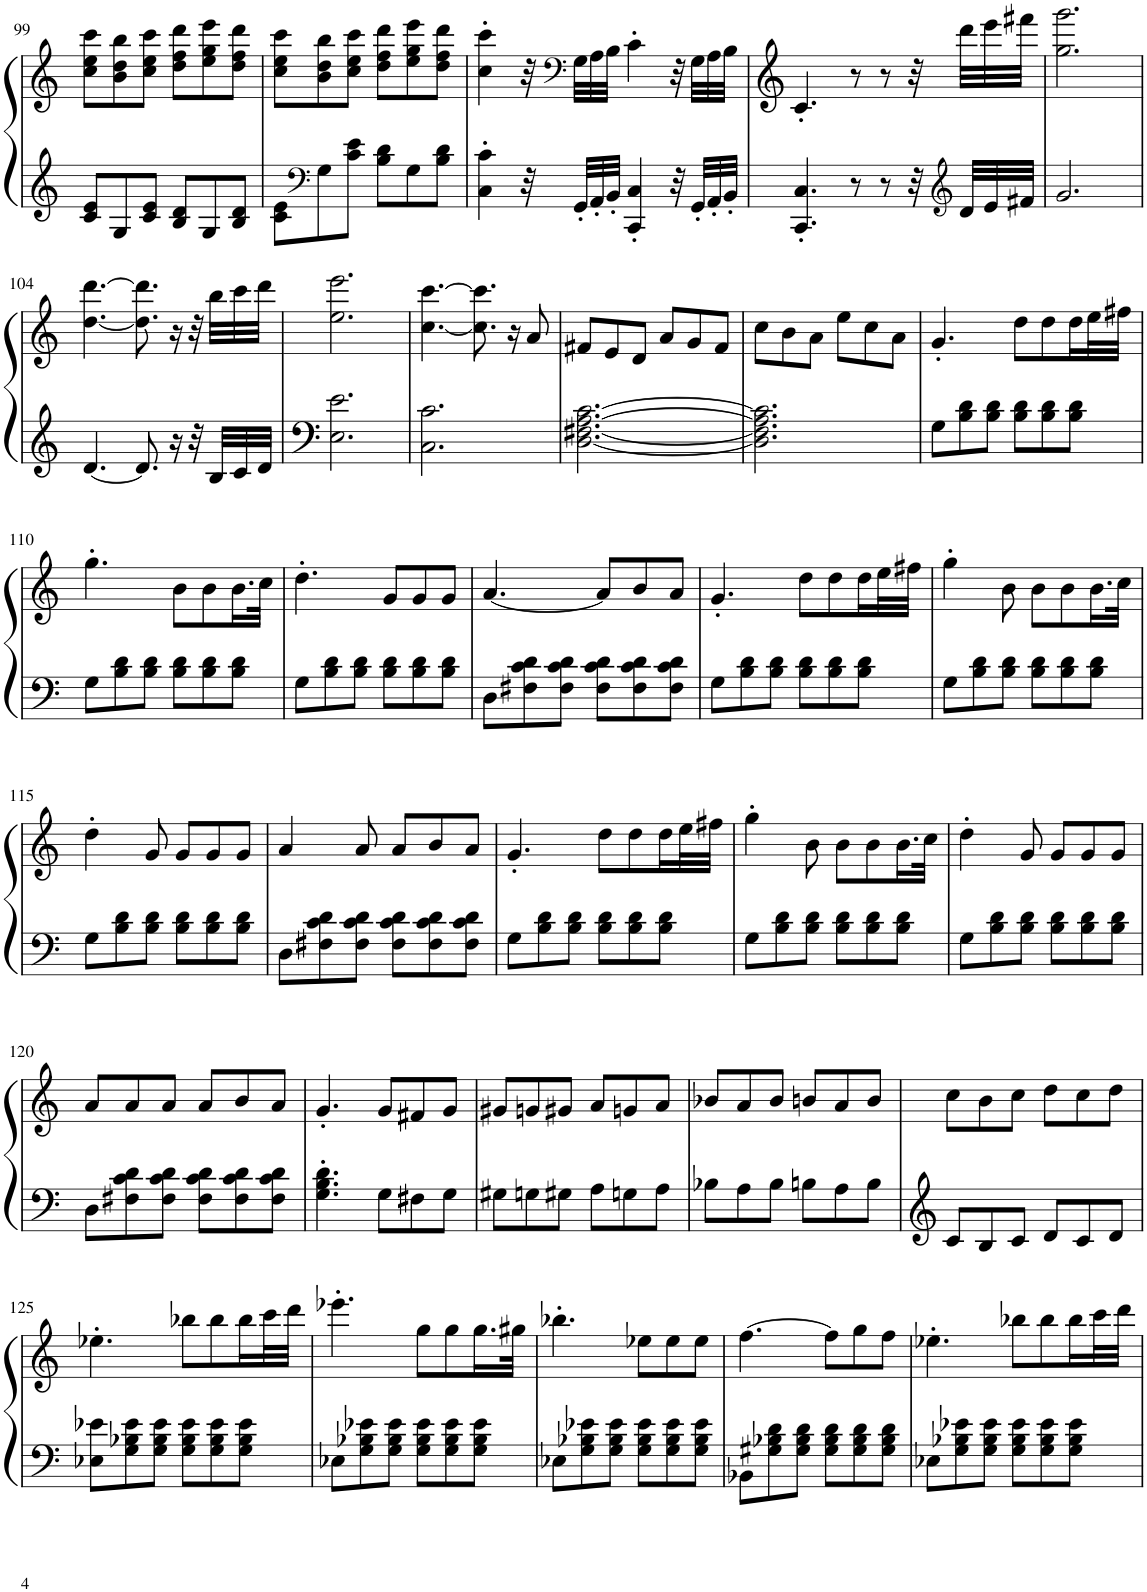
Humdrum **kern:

**kern	**kern
*part1	*part1
*staff2	*staff1
*I"Piano, Addictive Keys 01	*
*I'Pno.	*
!!LO:PB:g=z
*clefF4	*clefG2
*k[]	*k[]
*M6/8	*M6/8
=99	=99
8c/ 8e/L	8cc\ 8ee\ 8ccc\L
8G/	8b\ 8dd\ 8bb\
8c/ 8e/J	8cc\ 8ee\ 8ccc\J
8B/ 8d/L	8dd\ 8ff\ 8ddd\L
8G/	8ee\ 8gg\ 8eee\
8B/ 8d/J	8dd\ 8ff\ 8ddd\J
=100	=100
8c\ 8e\L	8cc\ 8ee\ 8ccc\L
*clefF4	*
8G\	8b\ 8dd\ 8bb\
8c\ 8e\J	8cc\ 8ee\ 8ccc\J
8B\ 8d\L	8dd\ 8ff\ 8ddd\L
8G\	8ee\ 8gg\ 8eee\
8B\ 8d\J	8dd\ 8ff\ 8ddd\J
=101	=101
4C\' 4c\'	4cc\' 4ccc\'
32r	32r
*	*clefF4
32GG'/LLL	32G\LLL
32AA'/	32A\
32BB'/JJJ	32B\JJJ
4CC/' 4C/'	4c'\
32r	32r
32GG'/LLL	32G\LLL
32AA'/	32A\
32BB'/JJJ	32B\JJJ
=102	=102
4.CC/' 4.C/'	4.c'/
8r	8r
8r	8r
32r	32r
*clefG2	*
32d/LLL	32ddd\LLL
32e/	32eee\
32f#X/JJJ	32fff#X\JJJ
=103	=103
2.g/	2.gg\ 2.ggg\
!!LO:LB:g=z
=104	=104
[4.d/	[4.dd\ [4.ddd\
8.d/]	8.dd\] 8.ddd\]
16r	16r
32r	32r
32B/LLL	32bb\LLL
32c/	32ccc\
32d/JJJ	32ddd\JJJ
=105	=105
2.E\ 2.e\	2.ee\ 2.eee\
=106	=106
2.C\ 2.c\	[4.cc\ [4.ccc\
.	8.cc\] 8.ccc\]
.	16r
.	8a/
=107	=107
[2.D\ [2.F#X\ [2.A\ [2.c\	8f#X/L
.	8e/
.	8d/J
.	8a/L
.	8g/
.	8f#/J
=108	=108
2.D\] 2.F#\] 2.A\] 2.c\]	8cc\L
.	8b\
.	8a\J
.	8ee\L
.	8cc\
.	8a\J
=109	=109
8G\L	4.g'/
8B\ 8d\	.
8B\ 8d\J	.
8B\ 8d\L	8dd\L
8B\ 8d\	8dd\
8B\ 8d\J	16dd\L
.	32ee\L
.	32ff#X\JJJ
!!LO:LB:g=z
=110	=110
8G\L	4.gg'\
8B\ 8d\	.
8B\ 8d\J	.
8B\ 8d\L	8b\L
8B\ 8d\	8b\
8B\ 8d\J	16.b\L
.	32cc\JJk
=111	=111
8G\L	4.dd'\
8B\ 8d\	.
8B\ 8d\J	.
8B\ 8d\L	8g/L
8B\ 8d\	8g/
8B\ 8d\J	8g/J
=112	=112
8D\L	[4.a/
8F#X\ 8c\ 8d\	.
8F#\ 8c\ 8d\J	.
8F#\ 8c\ 8d\L	8a/L]
8F#\ 8c\ 8d\	8b/
8F#\ 8c\ 8d\J	8a/J
=113	=113
8G\L	4.g'/
8B\ 8d\	.
8B\ 8d\J	.
8B\ 8d\L	8dd\L
8B\ 8d\	8dd\
8B\ 8d\J	16dd\L
.	32ee\L
.	32ff#X\JJJ
=114	=114
8G\L	4gg'\
8B\ 8d\	.
8B\ 8d\J	8b\
8B\ 8d\L	8b\L
8B\ 8d\	8b\
8B\ 8d\J	16.b\L
.	32cc\JJk
!!LO:LB:g=z
=115	=115
8G\L	4dd'\
8B\ 8d\	.
8B\ 8d\J	8g/
8B\ 8d\L	8g/L
8B\ 8d\	8g/
8B\ 8d\J	8g/J
=116	=116
8D\L	4a/
8F#X\ 8c\ 8d\	.
8F#\ 8c\ 8d\J	8a/
8F#\ 8c\ 8d\L	8a/L
8F#\ 8c\ 8d\	8b/
8F#\ 8c\ 8d\J	8a/J
=117	=117
8G\L	4.g'/
8B\ 8d\	.
8B\ 8d\J	.
8B\ 8d\L	8dd\L
8B\ 8d\	8dd\
8B\ 8d\J	16dd\L
.	32ee\L
.	32ff#X\JJJ
=118	=118
8G\L	4gg'\
8B\ 8d\	.
8B\ 8d\J	8b\
8B\ 8d\L	8b\L
8B\ 8d\	8b\
8B\ 8d\J	16.b\L
.	32cc\JJk
=119	=119
8G\L	4dd'\
8B\ 8d\	.
8B\ 8d\J	8g/
8B\ 8d\L	8g/L
8B\ 8d\	8g/
8B\ 8d\J	8g/J
!!LO:LB:g=z
=120	=120
8D\L	8a/L
8F#X\ 8c\ 8d\	8a/
8F#\ 8c\ 8d\J	8a/J
8F#\ 8c\ 8d\L	8a/L
8F#\ 8c\ 8d\	8b/
8F#\ 8c\ 8d\J	8a/J
=121	=121
4.G\' 4.B\' 4.d\'	4.g'/
8G\L	8g/L
8F#X\	8f#X/
8G\J	8g/J
=122	=122
8G#X\L	8g#X/L
8Gn\	8gn/
8G#X\J	8g#X/J
8A\L	8a/L
8Gn\	8gn/
8A\J	8a/J
=123	=123
8B-X\L	8b-X/L
8A\	8a/
8B-\J	8b-/J
8Bn\L	8bn/L
8A\	8a/
8B\J	8b/J
=124	=124
8c/L	8cc\L
8B/	8b\
8c/J	8cc\J
8d/L	8dd\L
8c/	8cc\
8d/J	8dd\J
!!LO:LB:g=z
=125	=125
8E-X\ 8e-X\L	4.ee-X'\
8G\ 8B-X\ 8e-\	.
8G\ 8B-\ 8e-\J	.
8G\ 8B-\ 8e-\L	8bb-X\L
8G\ 8B-\ 8e-\	8bb-\
8G\ 8B-\ 8e-\J	16bb-\L
.	32ccc\L
.	32ddd\JJJ
=126	=126
8E-X\L	4.eee-X'\
8G\ 8B-X\ 8e-X\	.
8G\ 8B-\ 8e-\J	.
8G\ 8B-\ 8e-\L	8gg\L
8G\ 8B-\ 8e-\	8gg\
8G\ 8B-\ 8e-\J	16.gg\L
.	32gg#X\JJk
=127	=127
8E-X\L	4.bb-X'\
8G\ 8B-X\ 8e-X\	.
8G\ 8B-\ 8e-\J	.
8G\ 8B-\ 8e-\L	8ee-X\L
8G\ 8B-\ 8e-\	8ee-\
8G\ 8B-\ 8e-\J	8ee-\J
=128	=128
8BB-X\L	[4.ff\
8G#X\ 8B-X\ 8d\	.
8G#\ 8B-\ 8d\J	.
8G#\ 8B-\ 8d\L	8ff\L]
8G#\ 8B-\ 8d\	8gg\
8G#\ 8B-\ 8d\J	8ff\J
=129	=129
8E-X\L	4.ee-X'\
8G\ 8B-X\ 8e-X\	.
8G\ 8B-\ 8e-\J	.
8G\ 8B-\ 8e-\L	8bb-X\L
8G\ 8B-\ 8e-\	8bb-\
8G\ 8B-\ 8e-\J	16bb-\L
.	32ccc\L
.	32ddd\JJJ
=	=
*-	*-
